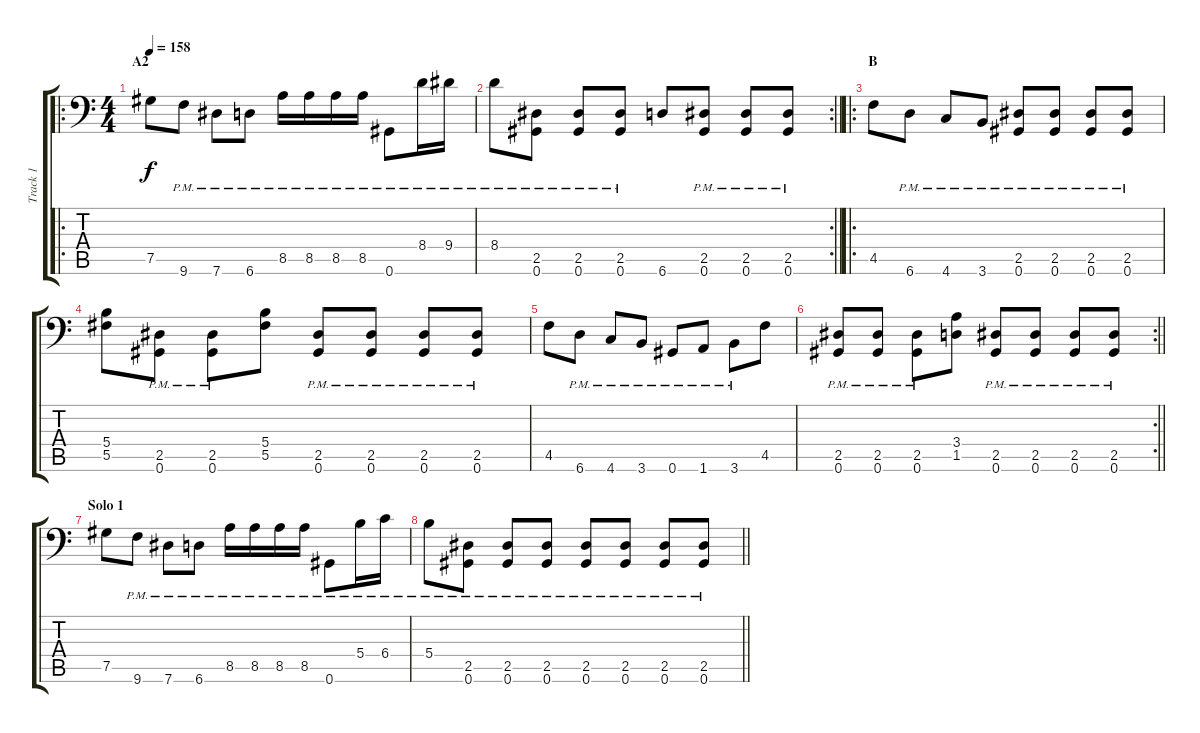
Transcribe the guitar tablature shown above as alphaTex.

\track ("Track 1" "Track 1") {instrument distortionguitar}
\staff {score tabs}
\tuning (Ab3 Eb3 B2 Gb2 Db2 Ab1) {hide}
\ro
\ts (4 4)
\section ("" "A2")
\tempo 158
\clef f4
\ks c
7.5.8{dy f} 9.6{pm}.8 7.6{pm}.8 6.6{pm}.8 8.5{pm}.16 8.5{pm}.16 8.5{pm}.16 8.5{pm}.16 0.6{pm}.8 8.4{pm}.16 9.4{pm}.16 |
\rc 2
\barLineRight lightlight
8.4{pm}.8 (2.5{pm} 0.6{pm}).8 (2.5{pm} 0.6{pm}).8 (2.5{pm} 0.6{pm}).8 6.6.8 (2.5{pm} 0.6{pm}).8 (2.5{pm} 0.6{pm}).8 (2.5{pm} 0.6{pm}).8 |
\ro
\section ("" "B")
4.5.8 6.6{pm}.8 4.6{pm}.8 3.6{pm}.8 (2.5{pm} 0.6{pm}).8 (2.5{pm} 0.6{pm}).8 (2.5{pm} 0.6{pm}).8 (2.5{pm} 0.6{pm}).8 |
(5.4 5.5).8 (2.5{pm} 0.6{pm}).8 (2.5{pm} 0.6{pm}).8 (5.4 5.5).8 (2.5{pm} 0.6{pm}).8 (2.5{pm} 0.6{pm}).8 (2.5{pm} 0.6{pm}).8 (2.5{pm} 0.6{pm}).8 |
4.5.8 6.6{pm}.8 4.6{pm}.8 3.6{pm}.8 0.6{pm}.8 1.6{pm}.8 3.6{pm}.8 4.5.8 |
\rc 2
\barLineRight lightlight
(2.5{pm} 0.6{pm}).8 (2.5{pm} 0.6{pm}).8 (2.5{pm} 0.6{pm}).8 (3.4 1.5).8 (2.5{pm} 0.6{pm}).8 (2.5{pm} 0.6{pm}).8 (2.5{pm} 0.6{pm}).8 (2.5{pm} 0.6{pm}).8 |
\section ("" "Solo 1")
7.5.8 9.6{pm}.8 7.6{pm}.8 6.6{pm}.8 8.5{pm}.16 8.5{pm}.16 8.5{pm}.16 8.5{pm}.16 0.6{pm}.8 5.4{pm}.16 6.4{pm}.16 |
\barLineRight lightlight
5.4{pm}.8 (2.5{pm} 0.6{pm}).8 (2.5{pm} 0.6{pm}).8 (2.5{pm} 0.6{pm}).8 (2.5{pm} 0.6{pm}).8 (2.5{pm} 0.6{pm}).8 (2.5{pm} 0.6{pm}).8 (2.5{pm} 0.6{pm}).8
